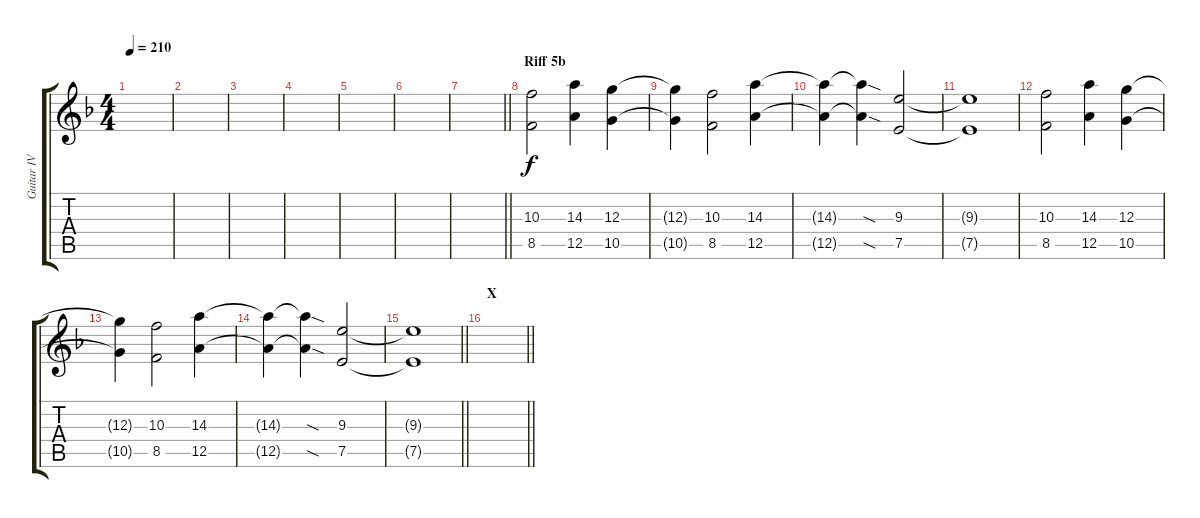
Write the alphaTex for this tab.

\track ("Guitar IV [Center]" "Guitar IV ") {instrument overdrivenguitar}
\staff {score tabs}
\tuning (E4 B3 G3 D3 A2 D2) {hide}
\ts (4 4)
\tempo 210
\clef g2
\ks dminor
|
|
|
|
|
|
\barLineRight lightlight
|
\section ("" "Riff 5b")
(10.3 8.5).2 (14.3 12.5).4 (12.3 10.5).4 |
(12.3{t} 10.5{t}).4 (10.3 8.5).2 (14.3 12.5).4 |
(14.3{t} 12.5{t}).4 (14.3{sod t} 12.5{sod t}).4 (9.3 7.5).2 |
(9.3{t} 7.5{t}).1 |
(10.3 8.5).2 (14.3 12.5).4 (12.3 10.5).4 |
(12.3{t} 10.5{t}).4 (10.3 8.5).2 (14.3 12.5).4 |
(14.3{t} 12.5{t}).4 (14.3{sod t} 12.5{sod t}).4 (9.3 7.5).2 |
\barLineRight lightlight
(9.3{t} 7.5{t}).1 |
\section ("" "X")
\barLineRight lightlight
